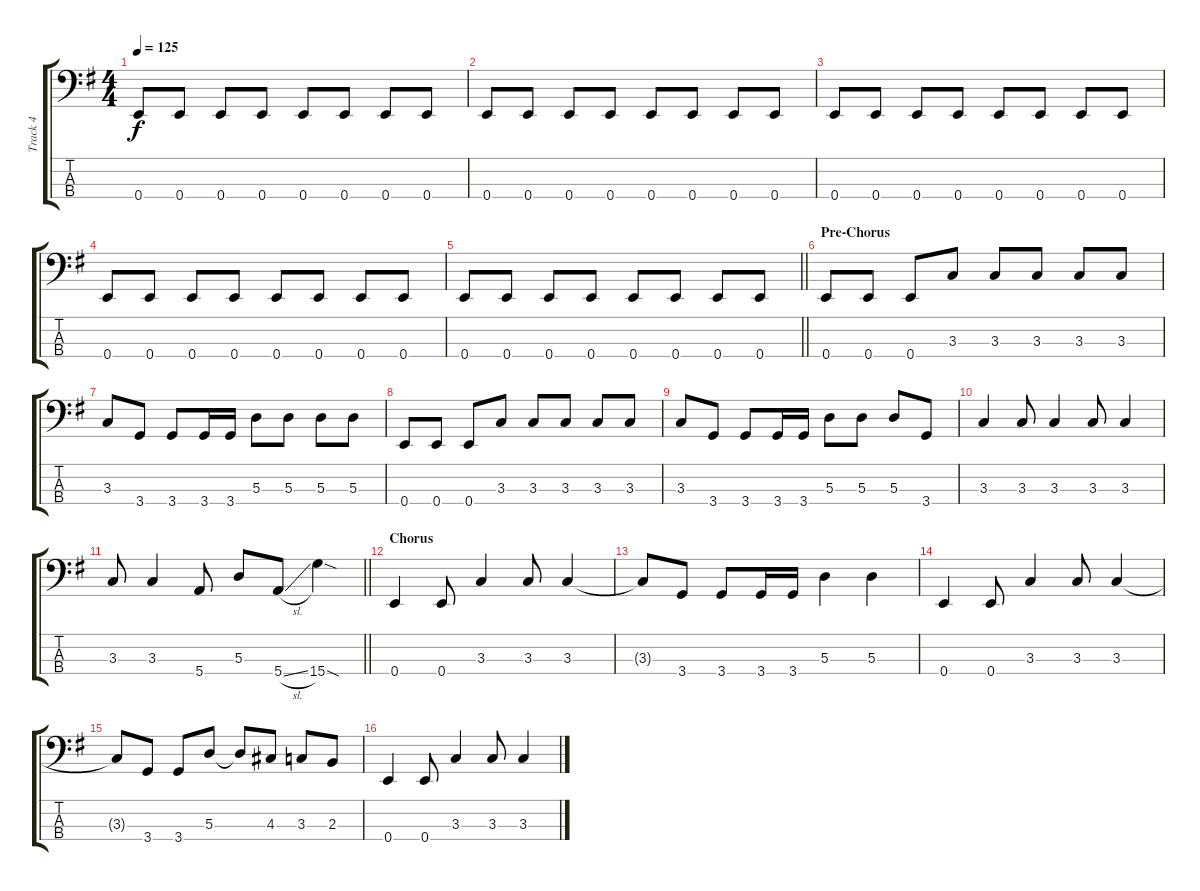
\track ("Track 4" "Track 4") {instrument electricbasspick}
\staff {score tabs}
\tuning (G2 D2 A1 E1) {hide}
\ts (4 4)
\tempo 125
\clef f4
\ks g
0.4.8{dy f} 0.4.8 0.4.8 0.4.8 0.4.8 0.4.8 0.4.8 0.4.8 |
0.4.8 0.4.8 0.4.8 0.4.8 0.4.8 0.4.8 0.4.8 0.4.8 |
0.4.8 0.4.8 0.4.8 0.4.8 0.4.8 0.4.8 0.4.8 0.4.8 |
0.4.8 0.4.8 0.4.8 0.4.8 0.4.8 0.4.8 0.4.8 0.4.8 |
\barLineRight lightlight
0.4.8 0.4.8 0.4.8 0.4.8 0.4.8 0.4.8 0.4.8 0.4.8 |
\section ("" "Pre-Chorus")
0.4.8 0.4.8 0.4.8 3.3.8 3.3.8 3.3.8 3.3.8 3.3.8 |
3.3.8 3.4.8 3.4.8 3.4.16 3.4.16 5.3.8 5.3.8 5.3.8 5.3.8 |
0.4.8 0.4.8 0.4.8 3.3.8 3.3.8 3.3.8 3.3.8 3.3.8 |
3.3.8 3.4.8 3.4.8 3.4.16 3.4.16 5.3.8 5.3.8 5.3.8 3.4.8 |
3.3.4 3.3.8 3.3.4 3.3.8 3.3.4 |
\barLineRight lightlight
3.3.8 3.3.4 5.4.8 5.3.8 5.4{sl}.8 15.4{sod}.4 |
\section ("" "Chorus")
0.4.4 0.4.8 3.3.4 3.3.8 3.3.4 |
3.3{t}.8 3.4.8 3.4.8 3.4.16 3.4.16 5.3.4 5.3.4 |
0.4.4 0.4.8 3.3.4 3.3.8 3.3.4 |
3.3{t}.8 3.4.8 3.4.8 5.3.8 5.3{t}.8 4.3.8 3.3.8 2.3.8 |
0.4.4 0.4.8 3.3.4 3.3.8 3.3.4
